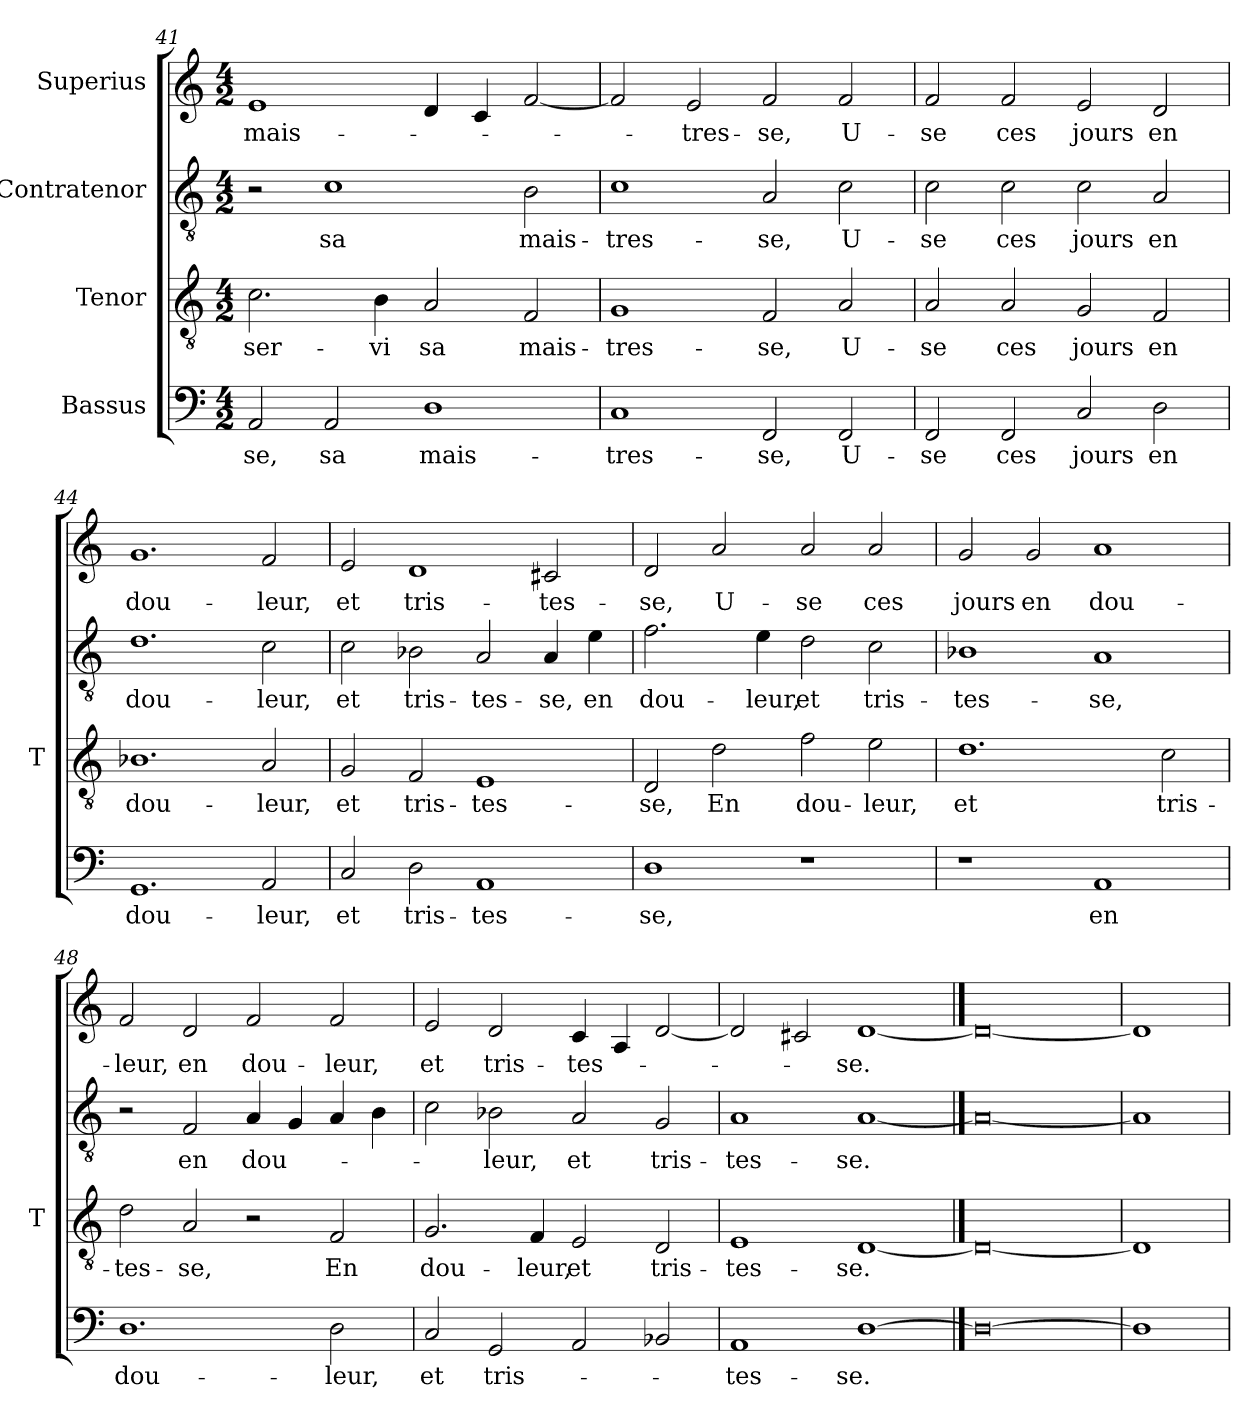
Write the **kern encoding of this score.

**kern	**text	**kern	**text	**kern	**text	**kern	**text
*part4	*part4	*part3	*part3	*part2	*part2	*part1	*part1
*staff4	*staff4	*staff3	*staff3	*staff2	*staff2	*staff1	*staff1
*I"Bassus	*	*I"Tenor	*	*I"Contratenor	*	*I"Superius	*
*	*	*I'T	*	*	*	*	*
*clefF4	*	*clefGv2	*	*clefGv2	*	*clefG2	*
*k[]	*	*k[]	*	*k[]	*	*k[]	*
*M4/2	*	*M4/2	*	*M4/2	*	*M4/2	*
=41	=41	=41	=41	=41	=41	=41	=41
2AA	-se,	2.c	ser-	2r	.	1e	mais-
2AA	-sa	.	.	1c	-sa	.	.
.	.	4B	-vi	.	.	.	.
1D	mais-	2A	-sa	.	.	4d	.
.	.	.	.	.	.	4c	.
.	.	2F	mais-	2B	mais-	[2f	.
=42	=42	=42	=42	=42	=42	=42	=42
1C	tres-	1G	tres-	1c	tres-	2f]	.
.	.	.	.	.	.	2e	tres-
2FF	-se,	2F	-se,	2A	-se,	2f	-se,
2FF	U-	2A	U-	2c	U-	2f	U-
=43	=43	=43	=43	=43	=43	=43	=43
2FF	-se	2A	-se	2c	-se	2f	-se
2FF	-ces	2A	-ces	2c	-ces	2f	-ces
2C	-jours	2G	-jours	2c	-jours	2e	-jours
2D	-en	2F	-en	2A	-en	2d	-en
=44	=44	=44	=44	=44	=44	=44	=44
1.GG	dou-	1.B-X	dou-	1.d	dou-	1.g	dou-
2AA	-leur,	2A	-leur,	2c	-leur,	2f	-leur,
=45	=45	=45	=45	=45	=45	=45	=45
2C	-et	2G	-et	2c	-et	2e	-et
2D	tris-	2F	tris-	2B-X	tris-	1d	tris-
1AA	tes-	1E	tes-	2A	tes-	.	.
.	.	.	.	4A	-se,	2c#X	tes-
.	.	.	.	4e	-en	.	.
=46	=46	=46	=46	=46	=46	=46	=46
1D	-se,	2D	-se,	2.f	dou-	2d	-se,
.	.	2d	-En	.	.	2a	U-
.	.	.	.	4e	-leur,	.	.
1r	.	2f	dou-	2d	-et	2a	-se
.	.	2e	-leur,	2c	tris-	2a	-ces
=47	=47	=47	=47	=47	=47	=47	=47
1r	.	1.d	-et	1B-X	tes-	2g	-jours
.	.	.	.	.	.	2g	-en
1AA	-en	.	.	1A	-se,	1a	dou-
.	.	2c	tris-	.	.	.	.
=48	=48	=48	=48	=48	=48	=48	=48
1.D	dou-	2d	tes-	2r	.	2f	-leur,
.	.	2A	-se,	2F	-en	2d	-en
.	.	2r	.	4A	dou-	2f	dou-
.	.	.	.	4G	.	.	.
2D	-leur,	2F	-En	4A	.	2f	-leur,
.	.	.	.	4B	.	.	.
=49	=49	=49	=49	=49	=49	=49	=49
2C	-et	2.G	dou-	2c	.	2e	-et
2GG	tris-	.	.	2B-X	-leur,	2d	tris-
.	.	4F	-leur,	.	.	.	.
2AA	.	2E	-et	2A	-et	4c	tes-
.	.	.	.	.	.	4A	.
2BB-X	.	2D	tris-	2G	tris-	[2d	.
=50	=50	=50	=50	=50	=50	=50	=50
1AA	tes-	1E	tes-	1A	tes-	2d]	.
.	.	.	.	.	.	2c#X	.
[1D	-se.	[1D	-se.	[1A	-se.	[1d	-se.
==51	==51	==51	==51	==51	==51	==51	==51
0D_	.	0D_	.	0A_	.	0d_	.
=52	=52	=52	=52	=52	=52	=52	=52
1D]	.	1D]	.	1A]	.	1d]	.
=	=	=	=	=	=	=	=
*-	*-	*-	*-	*-	*-	*-	*-
